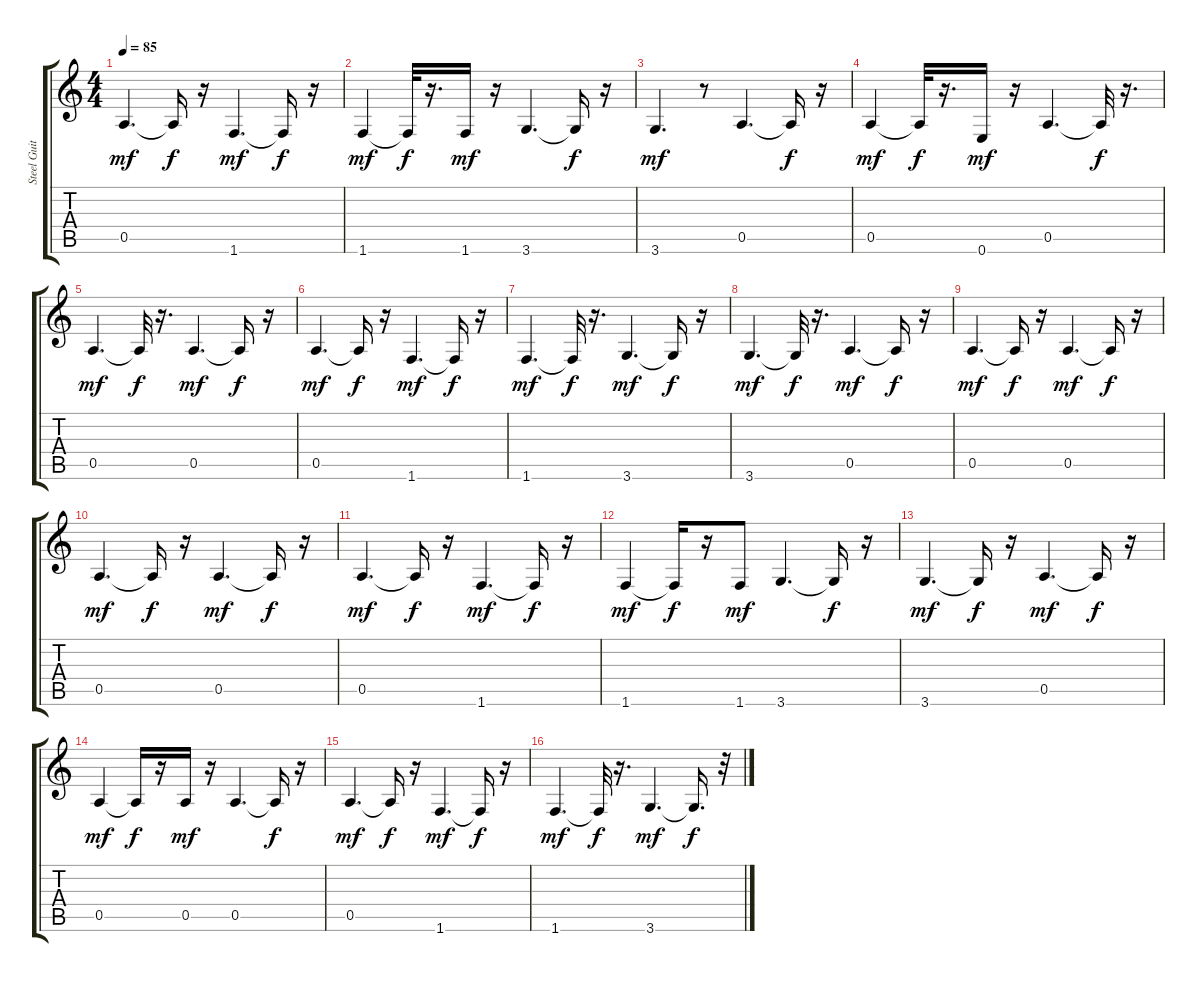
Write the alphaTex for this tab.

\track ("Steel Guitar 3" "Steel Guit") {instrument acousticguitarsteel}
\staff {score tabs}
\tuning (E4 B3 G3 D3 A2 E2) {hide}
\ts (4 4)
\tempo 85
\clef g2
\ks c
0.5.4{d dy mf} 0.5{t}.16{dy f} r.16 1.6.4{d dy mf} 1.6{t}.16{dy f} r.16 |
1.6.4{dy mf} 1.6{t}.32{dy f} r.16{d} 1.6.16{dy mf} r.16 3.6.4{d} 3.6{t}.16{dy f} r.16 |
3.6.4{d dy mf} r.8 0.5.4{d} 0.5{t}.16{dy f} r.16 |
0.5.4{dy mf} 0.5{t}.32{dy f} r.16{d} 0.6.16{dy mf} r.16 0.5.4{d} 0.5{t}.32{dy f} r.16{d} |
0.5.4{d dy mf} 0.5{t}.32{dy f} r.16{d} 0.5.4{d dy mf} 0.5{t}.16{dy f} r.16 |
0.5.4{d dy mf} 0.5{t}.16{dy f} r.16 1.6.4{d dy mf} 1.6{t}.16{dy f} r.16 |
1.6.4{d dy mf} 1.6{t}.32{dy f} r.16{d} 3.6.4{d dy mf} 3.6{t}.16{dy f} r.16 |
3.6.4{d dy mf} 3.6{t}.32{dy f} r.16{d} 0.5.4{d dy mf} 0.5{t}.16{dy f} r.16 |
0.5.4{d dy mf} 0.5{t}.16{dy f} r.16 0.5.4{d dy mf} 0.5{t}.16{dy f} r.16 |
0.5.4{d dy mf} 0.5{t}.16{dy f} r.16 0.5.4{d dy mf} 0.5{t}.16{dy f} r.16 |
0.5.4{d dy mf} 0.5{t}.16{dy f} r.16 1.6.4{d dy mf} 1.6{t}.16{dy f} r.16 |
1.6.4{dy mf} 1.6{t}.16{dy f} r.16 1.6.8{dy mf} 3.6.4{d} 3.6{t}.16{dy f} r.16 |
3.6.4{d dy mf} 3.6{t}.16{dy f} r.16 0.5.4{d dy mf} 0.5{t}.16{dy f} r.16 |
0.5.4{dy mf} 0.5{t}.16{dy f} r.16 0.5.16{dy mf} r.16 0.5.4{d} 0.5{t}.16{dy f} r.16 |
0.5.4{d dy mf} 0.5{t}.16{dy f} r.16 1.6.4{d dy mf} 1.6{t}.16{dy f} r.16 |
1.6.4{d dy mf} 1.6{t}.32{dy f} r.16{d} 3.6.4{d dy mf} 3.6{t}.16{d dy f} r.32
